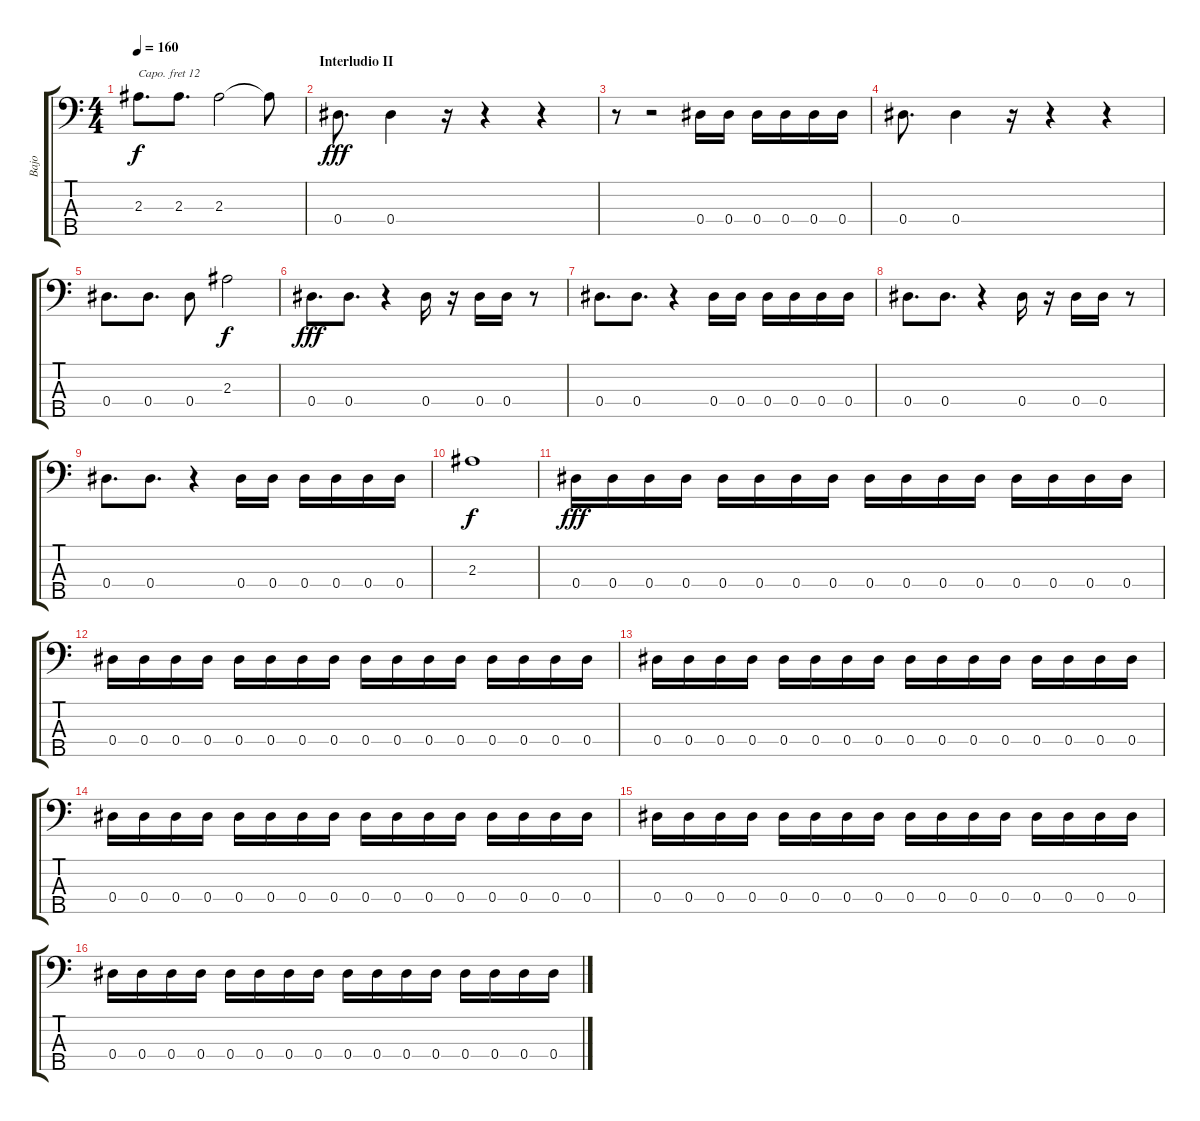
\track ("Bajo" "Bajo") {instrument electricbassfinger}
\staff {score tabs}
\capo 12
\tuning (Gb2 Db2 Ab1 Eb1 Bb0) {hide}
\ts (4 4)
\tempo 160
\clef f4
\ks c
2.3.8{d dy f} 2.3.8{d} 2.3.2 2.3{t}.8 |
\section ("" "Interludio II")
0.4.8{d dy fff} 0.4.4 r.16 r.4 r.4 |
r.8 r.2 0.4.16 0.4.16 0.4.16 0.4.16 0.4.16 0.4.16 |
0.4.8{d} 0.4.4 r.16 r.4 r.4 |
0.4.8{d} 0.4.8{d} 0.4.8 2.3.2{dy f} |
0.4.8{d dy fff} 0.4.8{d} r.4 0.4.16 r.16 0.4.16 0.4.16 r.8 |
0.4.8{d} 0.4.8{d} r.4 0.4.16 0.4.16 0.4.16 0.4.16 0.4.16 0.4.16 |
0.4.8{d} 0.4.8{d} r.4 0.4.16 r.16 0.4.16 0.4.16 r.8 |
0.4.8{d} 0.4.8{d} r.4 0.4.16 0.4.16 0.4.16 0.4.16 0.4.16 0.4.16 |
2.3.1{dy f} |
0.4.16{dy fff} 0.4.16 0.4.16 0.4.16 0.4.16 0.4.16 0.4.16 0.4.16 0.4.16 0.4.16 0.4.16 0.4.16 0.4.16 0.4.16 0.4.16 0.4.16 |
0.4.16 0.4.16 0.4.16 0.4.16 0.4.16 0.4.16 0.4.16 0.4.16 0.4.16 0.4.16 0.4.16 0.4.16 0.4.16 0.4.16 0.4.16 0.4.16 |
0.4.16 0.4.16 0.4.16 0.4.16 0.4.16 0.4.16 0.4.16 0.4.16 0.4.16 0.4.16 0.4.16 0.4.16 0.4.16 0.4.16 0.4.16 0.4.16 |
0.4.16 0.4.16 0.4.16 0.4.16 0.4.16 0.4.16 0.4.16 0.4.16 0.4.16 0.4.16 0.4.16 0.4.16 0.4.16 0.4.16 0.4.16 0.4.16 |
0.4.16 0.4.16 0.4.16 0.4.16 0.4.16 0.4.16 0.4.16 0.4.16 0.4.16 0.4.16 0.4.16 0.4.16 0.4.16 0.4.16 0.4.16 0.4.16 |
0.4.16 0.4.16 0.4.16 0.4.16 0.4.16 0.4.16 0.4.16 0.4.16 0.4.16 0.4.16 0.4.16 0.4.16 0.4.16 0.4.16 0.4.16 0.4.16
